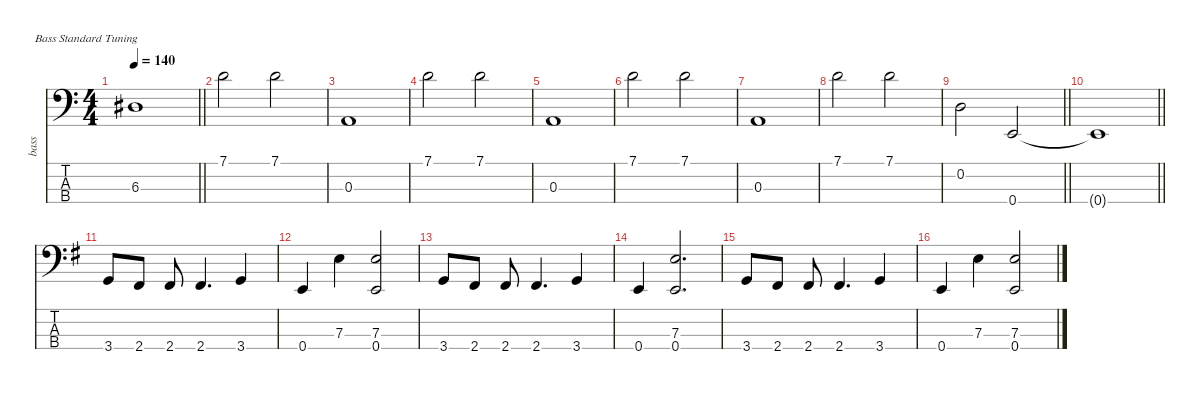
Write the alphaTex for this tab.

\defaultSystemsLayout 4
\hideDynamics
\bracketExtendMode nobrackets
\otherSystemsTrackNameOrientation horizontal
\track ("Bass" "bass") {defaultSystemsLayout 8 instrument electricbasspick}
\staff {score tabs}
\tuning (G2 D2 A1 E1)
\ts (4 4)
\tempo 140
\clef f4
\barLineRight lightlight
\ks aminor
6.3{acc #}.1{dy f beam Down} |
7.1.2{beam Down} 7.1.2{beam Down} |
0.3.1{beam Up} |
7.1.2{beam Down} 7.1.2{beam Down} |
0.3.1{beam Up} |
7.1.2{beam Down} 7.1.2{beam Down} |
0.3.1{beam Up} |
7.1.2{beam Down} 7.1.2{beam Down} |
\barLineRight lightlight
0.2.2{beam Down} 0.4.2{beam Up} |
\barLineRight lightlight
0.4{t}.1{beam Up} |
\ks eminor
3.4{acc forcenatural}.8{beam Up} 2.4{acc #}.8{beam Up} 2.4{acc #}.8{beam Up} 2.4{acc #}.4{d beam Up} 3.4{acc forcenatural}.4{beam Up} |
0.4{acc forcenatural}.4{beam Up} 7.3{acc forcenatural}.4{beam Down} (7.3{acc forcenatural} 0.4{acc forcenatural}).2{beam Up} |
3.4{acc forcenatural}.8{beam Up} 2.4{acc #}.8{beam Up} 2.4{acc #}.8{beam Up} 2.4{acc #}.4{d beam Up} 3.4{acc forcenatural}.4{beam Up} |
0.4{acc forcenatural}.4{beam Up} (7.3{acc forcenatural} 0.4{acc forcenatural}).2{d beam Up} |
3.4{acc forcenatural}.8{beam Up} 2.4{acc #}.8{beam Up} 2.4{acc #}.8{beam Up} 2.4{acc #}.4{d beam Up} 3.4{acc forcenatural}.4{beam Up} |
0.4{acc forcenatural}.4{beam Up} 7.3{acc forcenatural}.4{beam Down} (7.3{acc forcenatural} 0.4{acc forcenatural}).2{beam Up}
